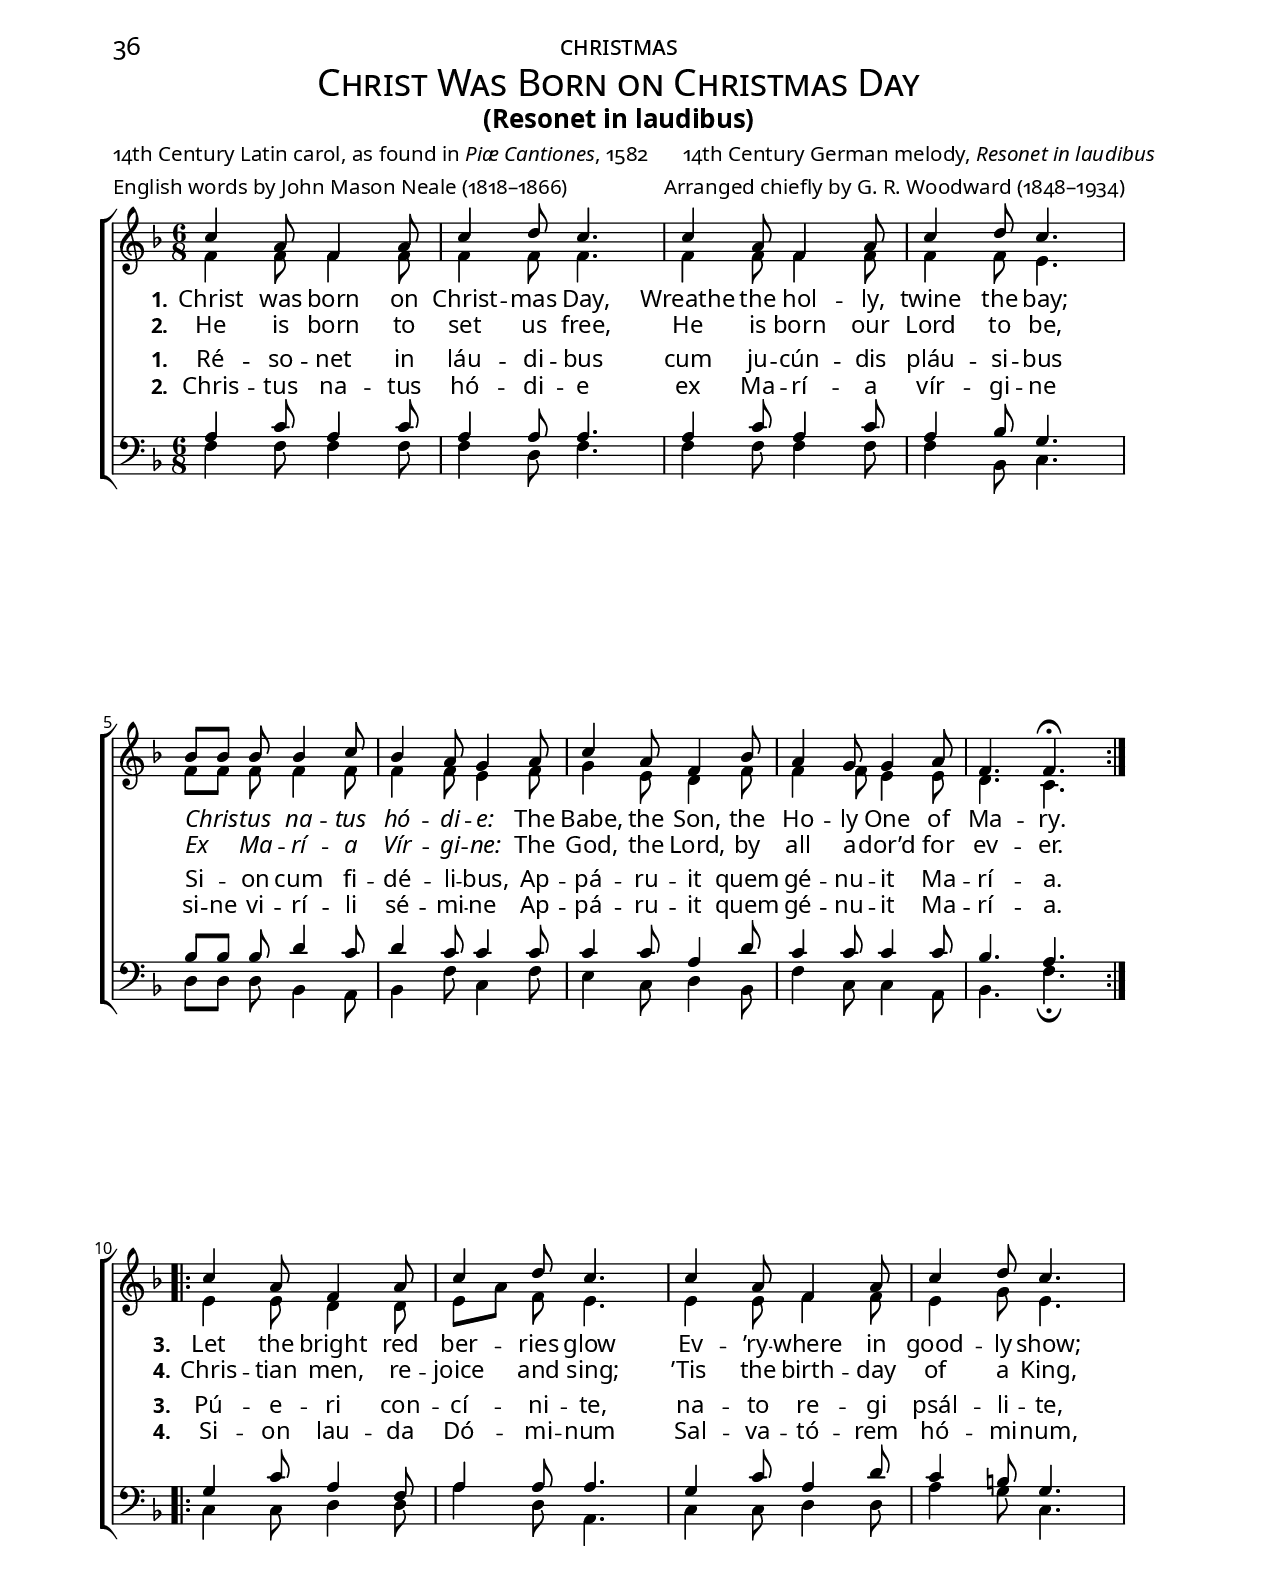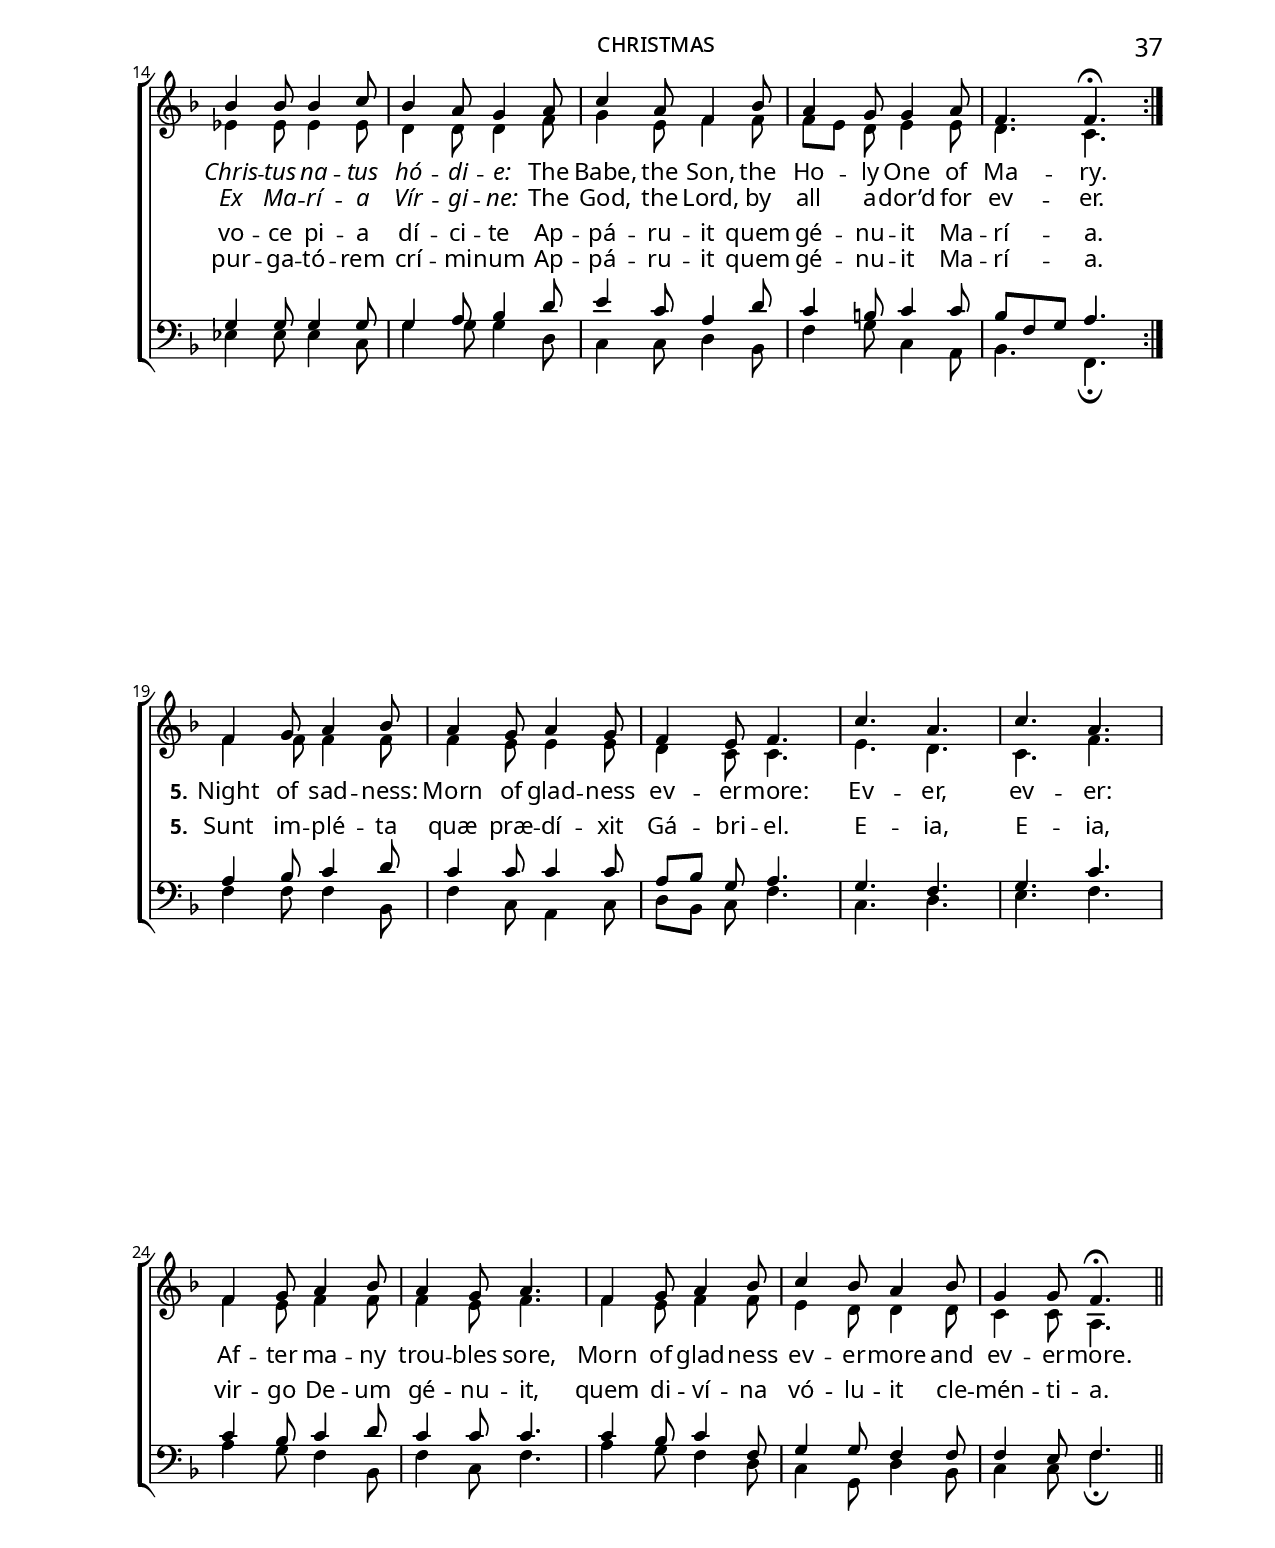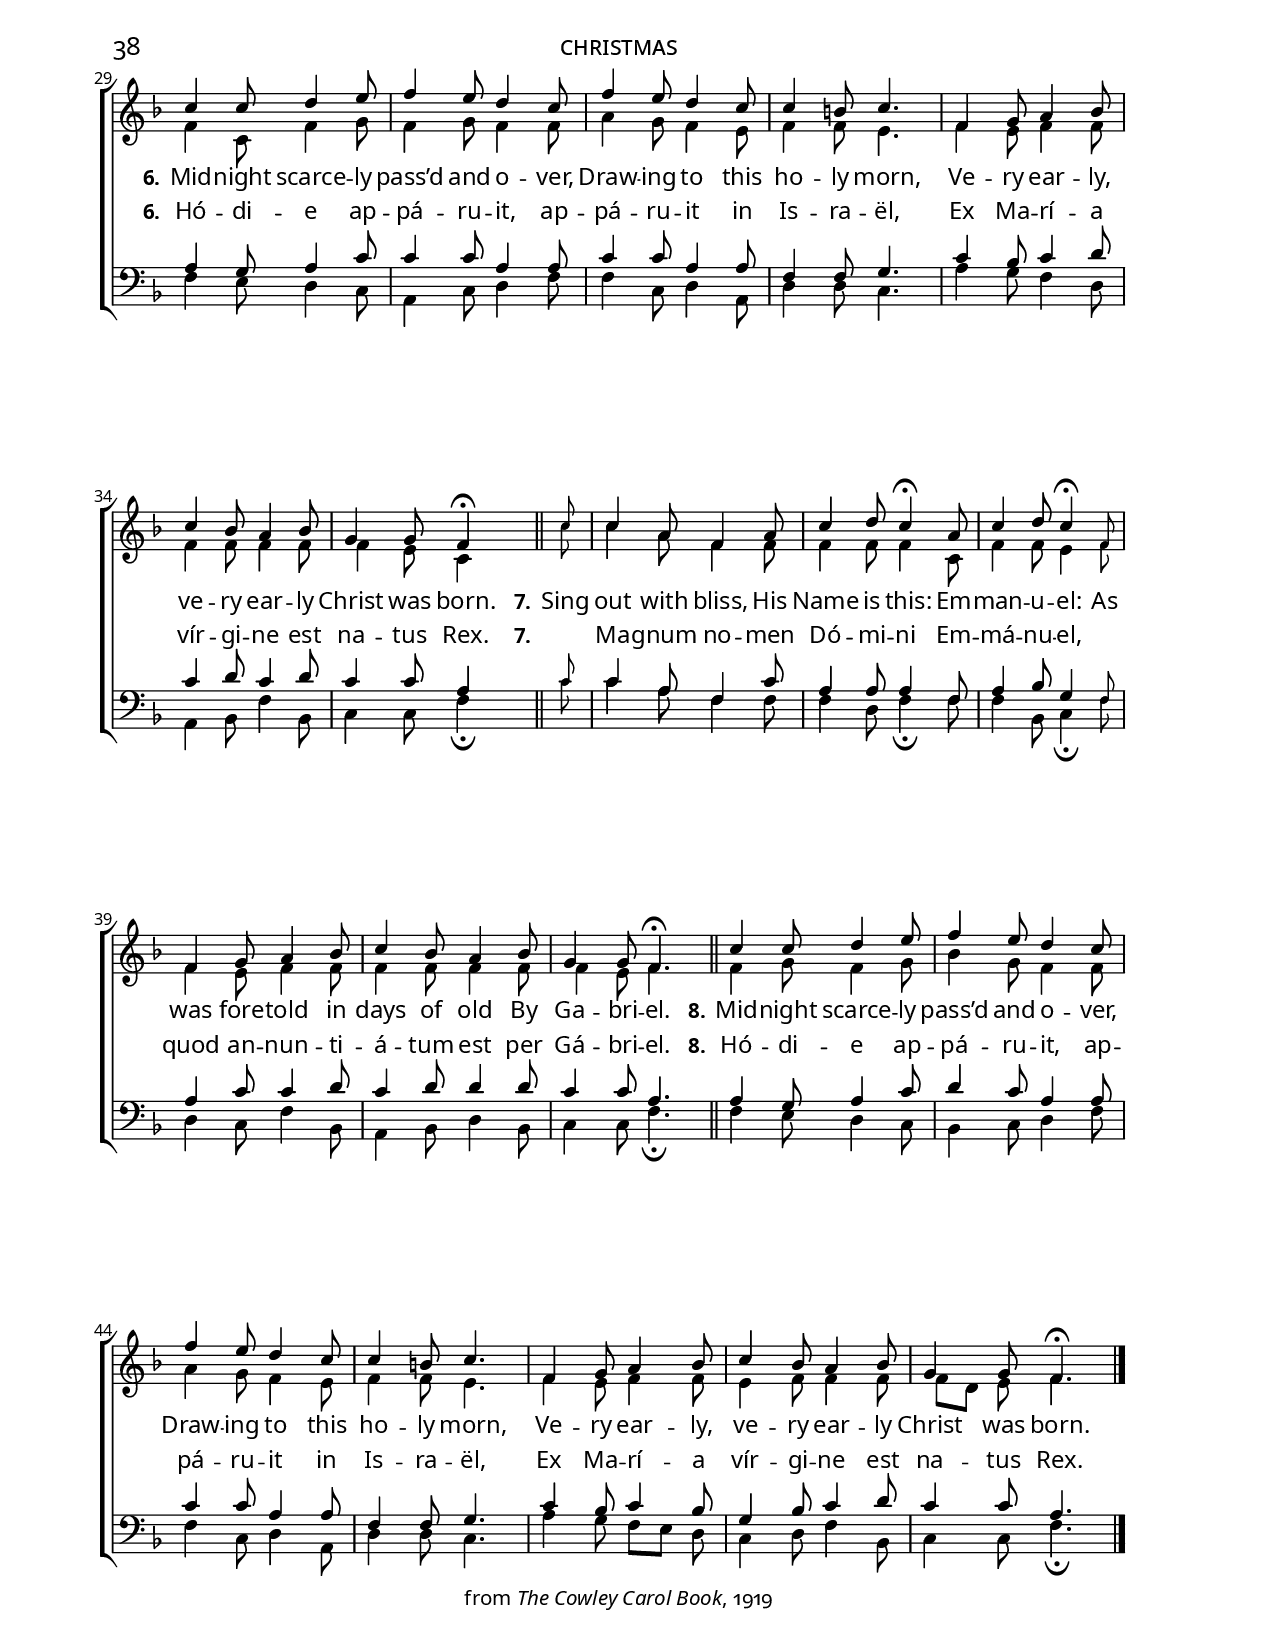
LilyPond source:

\version "2.14.2"
\include "util.ly"
\header {
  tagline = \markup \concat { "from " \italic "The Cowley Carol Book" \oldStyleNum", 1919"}
}
\paper {
  print-all-headers = ##t
  paper-height = 11\in
  paper-width = 8.5\in
  indent = 0\in
  %system-system-spacing = #'((basic-distance . 10) (padding . 0))
  %system-system-spacing =
  %  #'((basic-distance . 0)
  %     (minimum-distance . 0)
  %     (padding . -0.35)
  %     (stretchability . 100))
  ragged-last-bottom = ##f
  ragged-bottom = ##f
  two-sided = ##t
  inner-margin = 1\in
  outer-margin = 0.75\in
  top-margin = 0.26\in
  bottom-margin = 0.25\in
  first-page-number = #036
  print-first-page-number = ##t
  headerLine = \markup{ \smallCapsOldStyle"christmas"}
  oddHeaderMarkup = \markup\fill-line{
     \abs-fontsize #12.5
     \combine 
        \fill-line{"" \on-the-fly #print-page-number-check-first
        \oldStylePageNum""
        }
        \fill-line{\headerLine}
  }
  evenHeaderMarkup = \markup {
     \abs-fontsize #12.5
     \combine
        \on-the-fly #print-page-number-check-first
        \oldStylePageNum""
        \fill-line{\headerLine}
  }
}
#(set-global-staff-size 18) \paper{ #(define fonts (make-pango-font-tree "Garamond Premr Pro" "Garamond Premr Pro" "Garamond Premr Pro" (/ 18 20))) }
global = {
  \key f \major
  \time 6/8
  \autoBeamOff
  \override DynamicLineSpanner #'staff-padding = #0.0
  \override DynamicLineSpanner #'Y-extent = #'(-1 . 1)
}

sopMusic = \relative c'' {
  \repeat volta 2{
    c4 a8 f4 a8 |
    c4 d8 c4. |
    c4 a8 f4 a8 |
    c4 d8 c4. | \break
    
    bes8[ bes] bes8 bes4 c8 |
    bes4 a8 g4 a8 |
    c4 a8 f4 bes8 |
    a4 g8 g4 a8 |
    f4. f\fermata \break
  }
  \repeat volta 2{
    c'4 a8 f4 a8 |
    c4 d8 c4. |
    c4 a8 f4 a8 |
    c4 d8 c4. | \break
    
    bes4 bes8 bes4 c8 |
    bes4 a8 g4 a8 |
    c4 a8 f4 bes8 |
    
    
    %page2
    a4 g8 g4 a8 |
    f4. f\fermata \break
  }
  
  f4 g8 a4 bes8 |
  a4 g8 a4 g8 |
  
  f4 e8 f4. |
  c'4. a |
  c a |
  f4 g8 a4 bes8 |
  
  a4 g8 a4. |
  f4 g8 a4 bes8 |
  c4 bes8 a4 bes8 |
  g4 g8 f4.\fermata \bar"||"
  
  c'4 c8 d4 e8 |
  f4 e8 d4 c8 |
  f4 e8 d4 c8 |
  c4 b8 c4. |
  
  f,4 g8 a4 bes8 c4 bes8 a4 bes8 |
  g4 g8 f4\fermata \bar"||"
  \teeny c'8 | \normalsize
  c4 a8 f4 a8 |
  
  %page3
  c4 d8 c4\fermata a8 |
  c4 d8 c4\fermata \teeny f,8 | \normalsize
  f4 g8 a4 bes8 |
  c4 bes8 a4 bes8 |
  
  g4 g8 f4.\fermata \bar"||"
  c'4 c8 d4 e8 f4 e8 d4 c8 |
  f4 e8 d4 c8 |
  
  c4 b8 c4. |
  f,4 g8 a4 bes8 |
  c4 bes8 a4 bes8 |
  g4 g8 f4.\fermata \bar"|."
}
sopWords = \lyricmode {
  
}

altoMusic = \relative c' {
  \repeat volta 2{
    f4 f8 f4 f8 |
    f4 f8 f4. |
    f4 f8 f4 f8 |
    f4 f8 e4. |
    
    f8[ f] f8 f4 f8 |
    f4 f8 e4 f8 |
    g4 e8 d4 f8 |
    f4 f8 e4 e8 |
    d4. c
  }
  \repeat volta 2{
    e4 e8 d4 d8 |
    e[ a] f e4. |
    e4 e8 f4 f8 |
    
    e4 g8 e4. |
    ees4 ees8 ees4 ees8 |
    d4 d8 d4 f8 |
    g4 e8 f4 f8 |
    
    %page2
    f8[ e] d e4 e8 |
    d4. c |
  }
  f4 f8 f4 f8 |
  f4 e8 e4 e8 |
  
  d4 c8 c4. |
  e d |
  c f |
  f4 e8 f4 f8 |
  
  f4 e8 f4. |
  f4 e8 f4 f8 |
  e4 d8 d4 d8 |
  c4 c8 a4. \bar"||"
  
  f'4 c8 f4 g8 |
  f4 g8 f4 f8 |
  a4 g8 f4 e8 |
  f4 f8 e4. |
  
  f4 e8 f4 f8 |
  f4 f8 f4 f8 |
  f4 e8 c4 \bar"||"
  \teeny c'8 | \normalsize
  c4 a8 f4 f8 |
  
  %page3
  f4 f8 f4 c8 |
  f4 f8 e4 \teeny f8 | \normalsize
  f4 e8 f4 f8 |
  f4 f8 f4 f8 |
  
  f4 e8 f4. \bar"||"
  f4 g8 f4 g8 |
  bes4 g8 f4 f8 |
  a4 g8 f4 e8 |
  
  f4 f8 e4. |
  f4 e8 f4 f8 |
  e4 f8 f4 f8 |
  f[ d] e f4. \bar"|."
}
altoWords = \lyricmode {
  \set stanza = " 1."
  Christ was born on Christ -- mas Day,
  Wreathe the hol -- ly, twine the bay;
  
  \override Lyrics.LyricText.font-shape = #'italic
  Chris -- tus na -- tus hó -- di -- e:
  \revert Lyrics.LyricText.font-shape
  The Babe, the Son, the Ho -- ly One of Ma -- ry.
  
  \set stanza = " 3."
  Let the bright red ber -- ries glow
  Ev -- ’ry -- where in good -- ly show;
  
  \override Lyrics.LyricText.font-shape = #'italic
  Chris -- tus na -- tus hó -- di -- e:
  \revert Lyrics.LyricText.font-shape
  The Babe, the Son, the Ho -- ly One of Ma -- ry.
  
  \set stanza = " 5."
  Night of sad -- ness: Morn of glad -- ness
  ev -- er -- more:
  Ev -- er, ev -- er:
  Af -- ter ma -- ny trou -- bles sore,
  Morn of glad -- ness ev -- er -- more and ev -- er -- more.
  
  \set stanza = "   6."
  Mid -- night scarce -- ly pass’d and o -- ver,
  Draw -- ing to this ho -- ly morn,
  Ve -- ry ear -- ly, ve -- ry ear -- ly Christ was born.
  
  \set stanza = "   7."
  Sing out with bliss, His Name is this:
  Em -- man -- u -- el:
  As was fore -- told in days of old
  By Ga -- bri -- el.
  
  \set stanza = "   8."
  Mid -- night scarce -- ly pass’d and o -- ver,
  Draw -- ing to this ho -- ly morn,
  Ve -- ry ear -- ly, ve -- ry ear -- ly Christ was born.
}
altoWordsII = \lyricmode {
  \set stanza = " 2."
  He is born to set us free,
  He is born our Lord to be,
  
  \override Lyrics.LyricText.font-shape = #'italic
  Ex Ma -- rí -- a Vír -- gi -- ne:
  \revert Lyrics.LyricText.font-shape
  The God, the Lord, by all a -- dor’d for ev -- er.
  
  \set stanza = " 4."
  Chris -- tian men, re -- joice and sing;
  ’Tis the birth -- day of a King,
  
  \override Lyrics.LyricText.font-shape = #'italic
  Ex Ma -- rí -- a Vír -- gi -- ne:
  \revert Lyrics.LyricText.font-shape
  The God, the Lord, by all a -- dor’d for ev -- er.
}
altoWordsIII = \lyricmode {
  \dropLyricsIX
  \set stanza = " 1."
  % \override Lyrics.LyricText.font-shape = #'italic
  Ré -- so -- net in láu -- di -- bus
  cum ju -- cún -- dis pláu -- si -- bus
  Si -- on cum fi -- dé -- li -- bus,
  Ap -- pá -- ru -- it quem gé -- nu -- it Ma -- rí -- a.

  \set stanza = " 3."
  Pú -- e -- ri con -- cí -- ni -- te,
  na -- to re -- gi psál -- li -- te,
  vo -- ce pi -- a dí -- ci -- te
  Ap -- pá -- ru -- it quem gé -- nu -- it Ma -- rí -- a.

  \set stanza = " 5."
  Sunt im -- plé -- ta quæ præ -- dí -- xit Gá -- bri -- el.
  E -- ia, E -- ia,
  vir -- go De -- um gé -- nu -- it,
  quem di -- ví -- na vó -- lu -- it cle -- mén -- ti -- a.

  \set stanza = "   6."
  Hó -- di -- e ap -- pá -- ru -- it, ap -- pá -- ru -- it in Is -- ra -- ël,
  Ex Ma -- rí -- a vír -- gi -- ne est na -- tus Rex.

  \set stanza = "   7."
  "" Ma -- gnum no -- men Dó -- mi -- ni Em -- má -- nu -- el,
  "" quod an -- nun -- ti -- á -- tum est per Gá -- bri -- el.

  \set stanza = "   8."
  Hó -- di -- e ap -- pá -- ru -- it, ap -- pá -- ru -- it in Is -- ra -- ël,
  Ex Ma -- rí -- a vír -- gi -- ne est na -- tus Rex.
}
altoWordsIV = \lyricmode {
  \dropLyricsIX
  \set stanza = " 2."
  % \override Lyrics.LyricText.font-shape = #'italic
  Chris -- tus na -- tus hó -- di -- e
  ex Ma -- rí -- a vír -- gi -- ne
  \set ignoreMelismata = ##t
  si -- ne \unset ignoreMelismata vi -- rí -- li sé -- mi -- ne
  Ap -- pá -- ru -- it quem gé -- nu -- it Ma -- rí -- a.
  
  \set stanza = " 4."
  Si -- on lau -- da Dó -- mi -- num
  Sal -- va -- tó -- rem hó -- mi -- num,
  pur -- ga -- tó -- rem crí -- mi -- num
  Ap -- pá -- ru -- it quem gé -- nu -- it Ma -- rí -- a.
}
altoWordsV = \lyricmode {
}
altoWordsVI = \lyricmode {
}
tenorMusic = \relative c' {
  \repeat volta 2{
    a4 c8 a4 c8 |
    a4 a8 a4. |
    a4 c8 a4 c8 |
    a4 bes8 g4. |
    
    bes8[ bes] bes8 d4 c8 |
    d4 c8 c4 c8 |
    c4 c8 a4 d8 |
    c4 c8 c4 c8 |
    bes4. a
  }
  \repeat volta 2{
    g4 c8 a4 f8 |
    a4 a8 a4. |
    g4 c8 a4 d8 |
    
    c4 b8 g4. |
    g4 g8 g4 g8 |
    g4 a8 bes4 d8 |
    e4 c8 a4 d8 |
    
    %page2
    c4 b8 c4 c8 |
    bes[ f g] a4. |
  }
  a4 bes8 c4 d8 |
  c4 c8 c4 c8 |
  
  a[ bes] g a4. |
  g f |
  g c |
  c4 bes8 c4 d8 |
  
  c4 c8 c4. |
  c4 bes8 c4 f,8 |
  g4 g8 f4 f8 |
  f4 e8 f4. \bar"||"
  
  a4 g8 a4 c8 |
  c4 c8 a4 a8 |
  c4 c8 a4 a8 |
  f4 f8 g4. |
  
  c4 bes8 c4 d8 |
  c4 d8 c4 d8 |
  c4 c8 a4 \bar"||"
  \teeny c8 | \normalsize
  c4 a8 f4 c'8 |
  
  %page3
  a4 a8 a4 f8 |
  a4 bes8 g4 \teeny f8 | \normalsize
  a4 c8 c4 d8 |
  c4 d8 d4 d8 |
  
  c4 c8 a4. \bar"||"
  a4 g8 a4 c8 |
  d4 c8 a4 a8 |
  c4 c8 a4 a8 |
  
  f4 f8 g4. |
  c4 bes8 c4 bes8 |
  g4 bes8 c4 d8 |
  c4 c8 a4. \bar"|."
}
tenorWords = \lyricmode {

}

bassMusic = \relative c {
  \repeat volta 2 {
    f4 f8 f4 f8 |
    f4 d8 f4. |
    f4 f8 f4 f8 |
    f4 bes,8 c4. |
    
    d8[ d] d8 bes4 a8 |
    bes4 f'8 c4 f8 |
    e4 c8 d4 bes8 |
    f'4 c8 c4 a8 |
    bes4. f'\fermata
  }
  \repeat volta 2{
    c4 c8 d4 d8 |
    a'4 d,8 a4. |
    c4 c8 d4 d8 |
    
    a'4 g8 c,4. |
    ees4 ees8 ees4 c8 |
    g'4 g8 g4 d8 |
    c4 c8 d4 bes8 |
    
    %page2
    f'4 g8 c,4 a8 |
    bes4. f\fermata |
  }
  f'4 f8 f4 bes,8 |
  f'4 c8 a4 c8 |
  
  d[ bes] c f4. |
  c d |
  e f |
  a4 g8 f4 bes,8 |
  
  f'4 c8 f4. |
  a4 g8 f4 d8 |
  c4 g8 d'4 bes8 |
  c4 c8 f4.\fermata \bar"||"
  
  f4 e8 d4 c8 |
  a4 c8 d4 f8 |
  f4 c8 d4 a8 |
  d4 d8 c4. |
  
  a'4 g8 f4 d8 |
  a4 bes8 f'4 bes,8 |
  c4 c8 f4\fermata \bar"||"
  \teeny c'8 | \normalsize
  c4 a8 f4 f8 |
  
  %page3
  f4 d8 f4\fermata f8 |
  f4 bes,8 c4\fermata \teeny f8 | \normalsize
  d4 c8 f4 bes,8 |
  a4 bes8 d4 bes8 |
  
  c4 c8 f4.\fermata \bar"||"
  f4 e8 d4 c8 |
  bes4 c8 d4 f8 |
  f4 c8 d4 a8 |
  
  d4 d8 c4. |
  a'4 g8 f[ e] d |
  c4 d8 f4 bes,8 |
  c4 c8 f4.\fermata \bar"|."
}
bassWords = \lyricmode {

}

pianoRH = \relative c' {
  
}
pianoLH = \relative c' {
  
}

\score {
  <<
   \new ChoirStaff <<
%    \new Lyrics = sopranos \with { \override VerticalAxisGroup #'nonstaff-relatedstaff-spacing = #'((basic-distance . 1)) }
    \new Staff = women <<
      \new Voice = "sopranos" { \voiceOne << \global \sopMusic >> }
      \new Voice = "altos" { \voiceTwo << \global \altoMusic >> }
    >>
    \new Lyrics \with { alignAboveContext = "women" \override VerticalAxisGroup #'nonstaff-relatedstaff-spacing = #'((basic-distance . 1))} \lyricsto "sopranos" \sopWords
    \new Lyrics = "altosVI"  \with { alignBelowContext = "women" } \lyricsto "sopranos" \altoWordsVI
    \new Lyrics = "altosV"  \with { alignBelowContext = "women" } \lyricsto "sopranos" \altoWordsV
    \new Lyrics = "altosIV"  \with { alignBelowContext = "women" } \lyricsto "sopranos" \altoWordsIV
    \new Lyrics = "altosIII"  \with { alignBelowContext = "women" } \lyricsto "sopranos" \altoWordsIII
    \new Lyrics = "altosII"  \with { alignBelowContext = "women" } \lyricsto "sopranos" \altoWordsII
    \new Lyrics = "altos"  \with { alignBelowContext = "women" } \lyricsto "sopranos" \altoWords
   \new Staff = men <<
      \clef bass
      \new Voice = "tenors" { \voiceOne << \global \tenorMusic >> }
      \new Voice = "basses" { \voiceTwo << \global \bassMusic >> }
    >>
    \new Lyrics \with { alignAboveContext = "men" \override VerticalAxisGroup #'nonstaff-relatedstaff-spacing = #'((basic-distance . 1)) } \lyricsto "tenors" \tenorWords
    \new Lyrics \with { alignBelowContext = "men" \override VerticalAxisGroup #'nonstaff-relatedstaff-spacing = #'((basic-distance . 1)) } \lyricsto "basses" \bassWords
  >>
%    \new PianoStaff << \new Staff { \new Voice { \pianoRH } } \new Staff { \clef "bass" \pianoLH } >>
  >>
  \layout {
  \context {
    \Lyrics
    \override LyricText #'font-size = #1.3
  }
    \context {
      \Score
      %\override SpacingSpanner #'base-shortest-duration = #(ly:make-moment 1 8)
      %\override SpacingSpanner #'common-shortest-duration = #(ly:make-moment 1 4)
    }
    \context {
      % Remove all empty staves
      % \Staff \RemoveEmptyStaves \override VerticalAxisGroup #'remove-first = ##t
    }
    \context {
      \Lyrics
      \override LyricText #'X-offset = #center-on-word
    }
  }
  \header {
    title = \markup{\override #'(font-name . "Garamond Premr Pro Smbd Subh"){ \abs-fontsize #18 \smallCapsOldStyle"Christ Was Born on Christmas Day"}}
    subtitle = \markup{{ \abs-fontsize #12.5 "(Resonet in laudibus)"}}
    poet = \markup\concat  {\oldStyleNum"14th Century Latin carol, as found in " \italic "Piæ Cantiones" \oldStyleNum", 1582"}
    meter = \markup\oldStyleNum"English words by John Mason Neale (1818–1866)"
    composer = \markup\concat{\oldStyleNum"14th Century German melody, " \italic"Resonet in laudibus"}
    arranger = \markup\oldStyleNum"Arranged chiefly by G. R. Woodward (1848–1934)"
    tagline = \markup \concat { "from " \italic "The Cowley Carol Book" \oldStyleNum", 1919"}
  }
}

